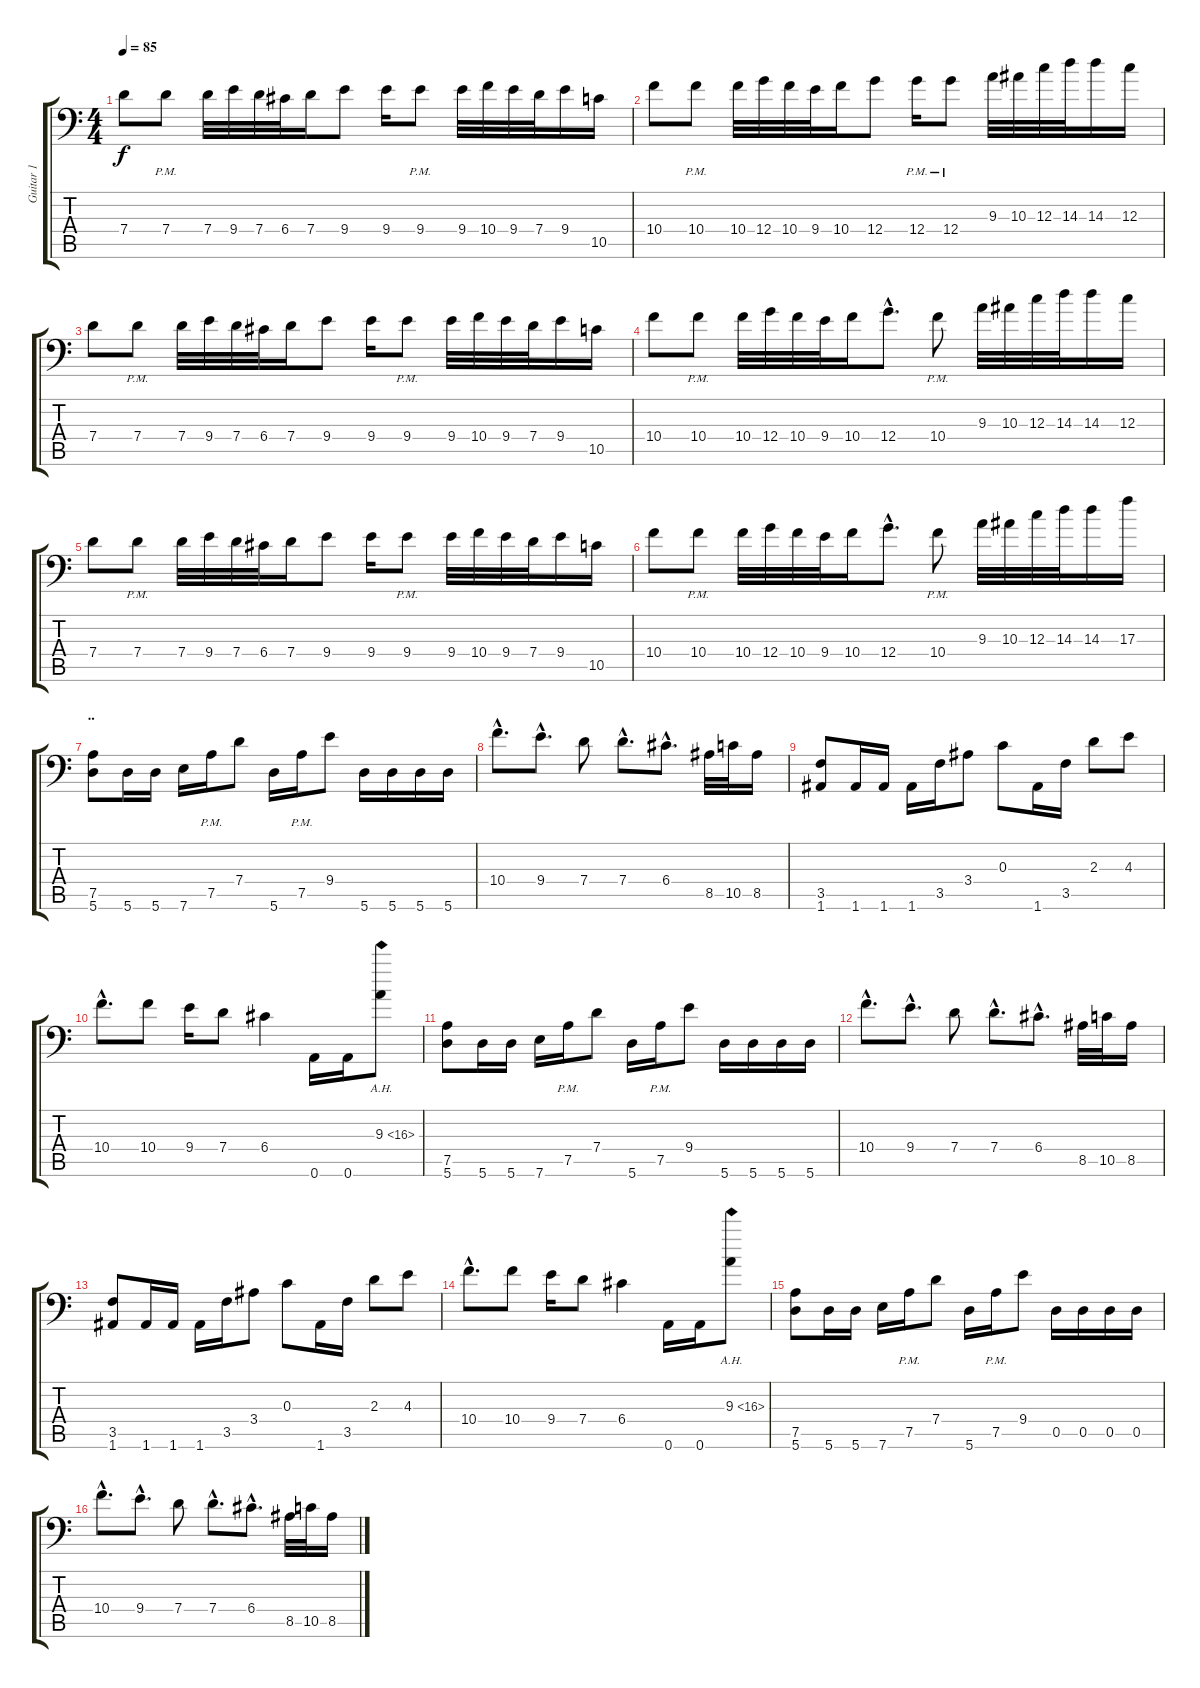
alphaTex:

\track ("Guitar 1" "Guitar 1") {instrument distortionguitar}
\staff {score tabs}
\tuning (A3 E3 C3 G2 D2 A1) {hide}
\ts (4 4)
\tempo 85
\clef f4
\ks c
7.4.8{dy f} 7.4{pm}.8 7.4.32 9.4.32 7.4.32 6.4.32 7.4.16 9.4.8 9.4.16 9.4{pm}.8 9.4.32 10.4.32 9.4.32 7.4.32 9.4.16 10.5.16 |
10.4.8 10.4{pm}.8 10.4.32 12.4.32 10.4.32 9.4.32 10.4.16 12.4.8 12.4{pm}.16 12.4{pm}.8 9.3.32 10.3.32 12.3.32 14.3.32 14.3.16 12.3.16 |
7.4.8 7.4{pm}.8 7.4.32 9.4.32 7.4.32 6.4.32 7.4.16 9.4.8 9.4.16 9.4{pm}.8 9.4.32 10.4.32 9.4.32 7.4.32 9.4.16 10.5.16 |
10.4.8 10.4{pm}.8 10.4.32 12.4.32 10.4.32 9.4.32 10.4.16 12.4{hac}.8{d} 10.4{pm}.8 9.3.32 10.3.32 12.3.32 14.3.32 14.3.16 12.3.16 |
7.4.8 7.4{pm}.8 7.4.32 9.4.32 7.4.32 6.4.32 7.4.16 9.4.8 9.4.16 9.4{pm}.8 9.4.32 10.4.32 9.4.32 7.4.32 9.4.16 10.5.16 |
10.4.8 10.4{pm}.8 10.4.32 12.4.32 10.4.32 9.4.32 10.4.16 12.4{hac}.8{d} 10.4{pm}.8 9.3.32 10.3.32 12.3.32 14.3.32 14.3.16 17.3.16 |
\section ("" "..")
(7.5 5.6).8 5.6.16 5.6.16 7.6.16 7.5{pm}.16 7.4.8 5.6.16 7.5{pm}.16 9.4.8 5.6.16 5.6.16 5.6.16 5.6.16 |
10.4{hac}.8{d} 9.4{hac}.8{d} 7.4.8 7.4{hac}.8{d} 6.4{hac}.8{d} 8.5.32 10.5.32 8.5.16 |
(3.5 1.6).8 1.6.16 1.6.16 1.6.16 3.5.16 3.4.8 0.3.8 1.6.16 3.5.16 2.3.8 4.3.8 |
10.4{hac}.8{d} 10.4.8 9.4.16 7.4.8 6.4.4 0.6.16 0.6.16 9.3{ah 7}.8 |
(7.5 5.6).8 5.6.16 5.6.16 7.6.16 7.5{pm}.16 7.4.8 5.6.16 7.5{pm}.16 9.4.8 5.6.16 5.6.16 5.6.16 5.6.16 |
10.4{hac}.8{d} 9.4{hac}.8{d} 7.4.8 7.4{hac}.8{d} 6.4{hac}.8{d} 8.5.32 10.5.32 8.5.16 |
(3.5 1.6).8 1.6.16 1.6.16 1.6.16 3.5.16 3.4.8 0.3.8 1.6.16 3.5.16 2.3.8 4.3.8 |
10.4{hac}.8{d} 10.4.8 9.4.16 7.4.8 6.4.4 0.6.16 0.6.16 9.3{ah 7}.8 |
(7.5 5.6).8 5.6.16 5.6.16 7.6.16 7.5{pm}.16 7.4.8 5.6.16 7.5{pm}.16 9.4.8 0.5.16 0.5.16 0.5.16 0.5.16 |
10.4{hac}.8{d} 9.4{hac}.8{d} 7.4.8 7.4{hac}.8{d} 6.4{hac}.8{d} 8.5.32 10.5.32 8.5.16
